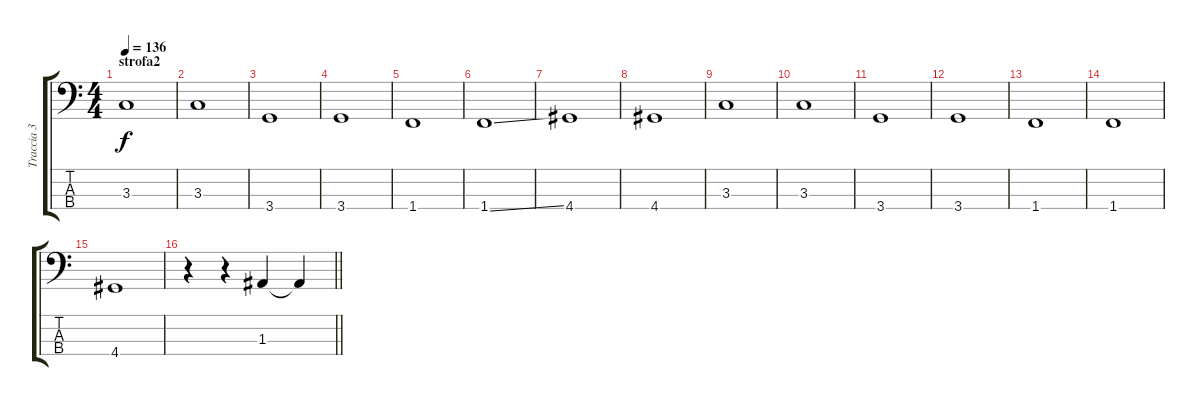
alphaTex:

\track ("Traccia 3" "Traccia 3") {instrument electricbassfinger}
\staff {score tabs}
\tuning (G2 D2 A1 E1) {hide}
\ts (4 4)
\section ("" "strofa2")
\tempo 136
\clef f4
\ks c
3.3.1{dy f} |
3.3.1 |
3.4.1 |
3.4.1 |
1.4.1 |
1.4{ss}.1 |
4.4.1 |
4.4.1 |
3.3.1 |
3.3.1 |
3.4.1 |
3.4.1 |
1.4.1 |
1.4.1 |
4.4.1 |
\barLineRight lightlight
r.4 r.4 1.3.4 1.3{t}.4
